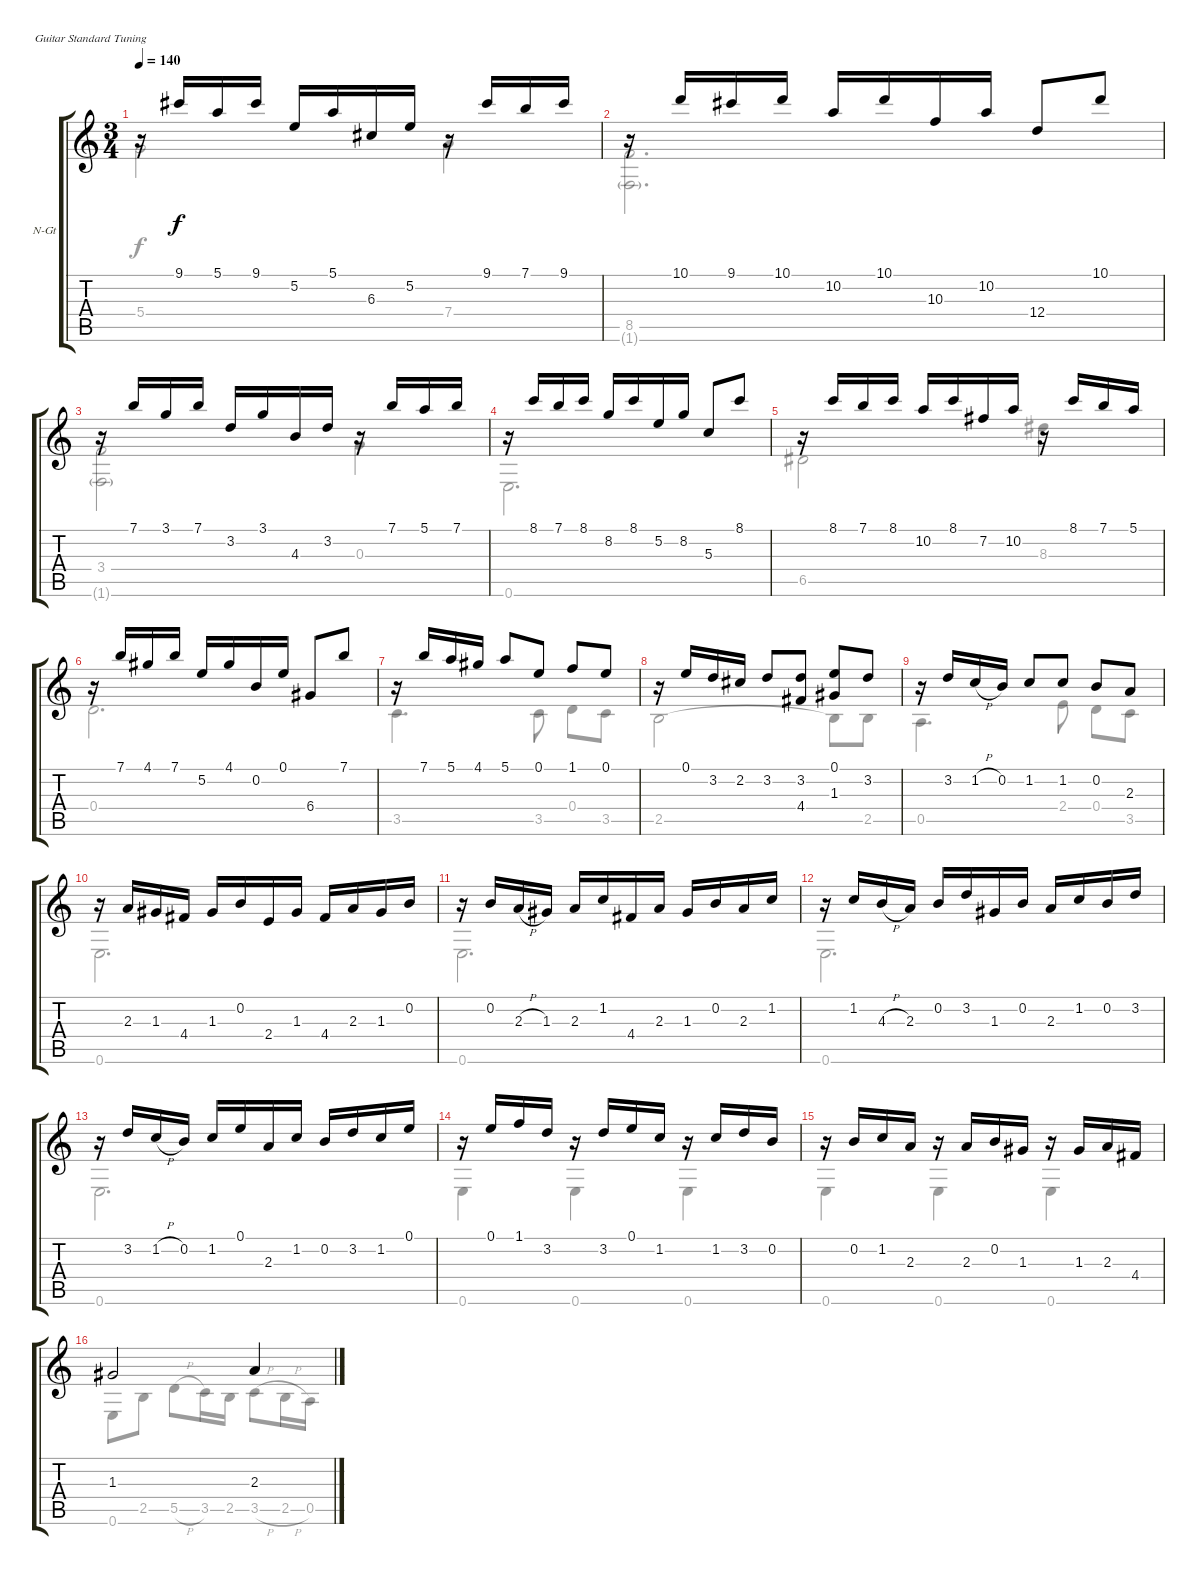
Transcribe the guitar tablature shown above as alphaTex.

\bracketExtendMode groupsimilarinstruments
\firstSystemTrackNameOrientation horizontal
\otherSystemsTrackNameOrientation horizontal
\track ("Allegro" "N-Gt") {instrument acousticguitarnylon}
\staff {score tabs}
\tuning (E4 B3 G3 D3 A2 E2)
\voice
\ts (3 4)
\tempo 140
\clef g2
\ks c
r.16{dy f} 9.1.16 5.1.16 9.1.16 5.2.16 5.1.16 6.3.16 5.2.16 r.16 9.1.16 7.1.16 9.1.16 |
r.16 10.1.16 9.1.16 10.1.16 10.2.16 10.1.16 10.3.16 10.2.16 12.4.8 10.1.8 |
r.16 7.1.16 3.1.16 7.1.16 3.2.16 3.1.16 4.3.16 3.2.16 r.16 7.1.16 5.1.16 7.1.16 |
r.16 8.1.16 7.1.16 8.1.16 8.2.16 8.1.16 5.2.16 8.2.16 5.3.8 8.1.8 |
r.16 8.1.16 7.1.16 8.1.16 10.2.16 8.1.16 7.2.16 10.2.16 r.16 8.1.16 7.1.16 5.1.16 |
r.16 7.1.16 4.1.16 7.1.16 5.2.16 4.1.16 0.2.16 0.1.16 6.4.8 7.1.8 |
r.16 7.1.16 5.1.16 4.1.16 5.1.8 0.1.8 1.1.8 0.1.8 |
r.16 0.1.16 3.2.16 2.2.16 3.2.8 (3.2 4.4).8 (0.1 1.3).8 3.2.8 |
r.16 3.2.16 1.2{h}.16 0.2.16 1.2.8 1.2.8 0.2.8 2.3.8 |
r.16 2.3.16 1.3.16 4.4.16 1.3.16 0.2.16 2.4.16 1.3.16 4.4.16 2.3.16 1.3.16 0.2.16 |
r.16 0.2.16 2.3{h}.16 1.3.16 2.3.16 1.2.16 4.4.16 2.3.16 1.3.16 0.2.16 2.3.16 1.2.16 |
r.16 1.2.16 4.3{h}.16 2.3.16 0.2.16 3.2.16 1.3.16 0.2.16 2.3.16 1.2.16 0.2.16 3.2.16 |
r.16 3.2.16 1.2{h}.16 0.2.16 1.2.16 0.1.16 2.3.16 1.2.16 0.2.16 3.2.16 1.2.16 0.1.16 |
r.16 0.1.16 1.1.16 3.2.16 r.16 3.2.16 0.1.16 1.2.16 r.16 1.2.16 3.2.16 0.2.16 |
r.16 0.2.16 1.2.16 2.3.16 r.16 2.3.16 0.2.16 1.3.16 r.16 1.3.16 2.3.16 4.4.16 |
1.3.2 2.3.4
\voice
\clef g2
\ottava regular
\simile none
\ks c
5.4.2{dy f} 7.4.4 |
(8.5 1.6{g}).2{d} |
(3.4 1.6{g}).2 0.3.4 |
0.6.2{d} |
6.5.2 8.3.4 |
0.4.2{d} |
3.5.4{d} 3.5.8 0.4.8 3.5.8 |
2.5.2 2.5{t}.8 2.5.8 |
0.5.4{d} 2.4.8 0.4.8 3.5.8 |
0.6.2{d} |
0.6.2{d} |
0.6.2{d} |
0.6.2{d} |
0.6.4 0.6.4 0.6.4 |
0.6.4 0.6.4 0.6.4 |
0.6.8 2.5.8 5.5{h}.8 3.5.16 2.5.16 3.5{h}.8 2.5{h}.16 0.5.16
